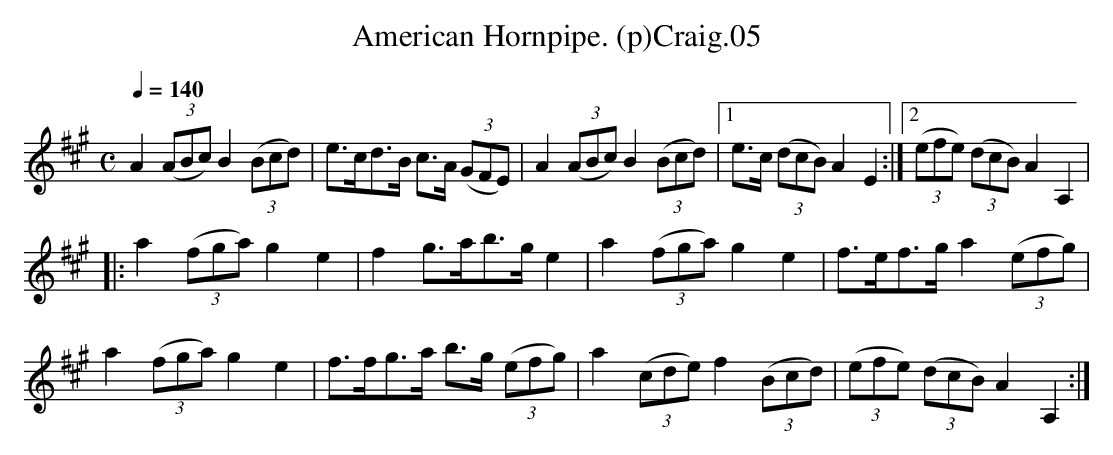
X:1
T:American Hornpipe. (p)Craig.05
M:C
L:1/8
Q:1/4=140
K:A
A2 ((3ABc) B2 ((3Bcd)|e>cd>B c>A ((3GFE)|A2 ((3ABc) B2 ((3Bcd)|1e>c ((3dcB) A2E2:|2((3efe) ((3dcB) A2A,2|
|:a2((3fga) g2e2|f2 g>ab>g e2|a2((3fga) g2e2|f>ef>g a2 ((3efg)|
a2 ((3fga) g2e2|f>fg>a b>g ((3efg)|a2 ((3cde) f2 ((3Bcd)|((3efe) ((3dcB) A2A,2:|
